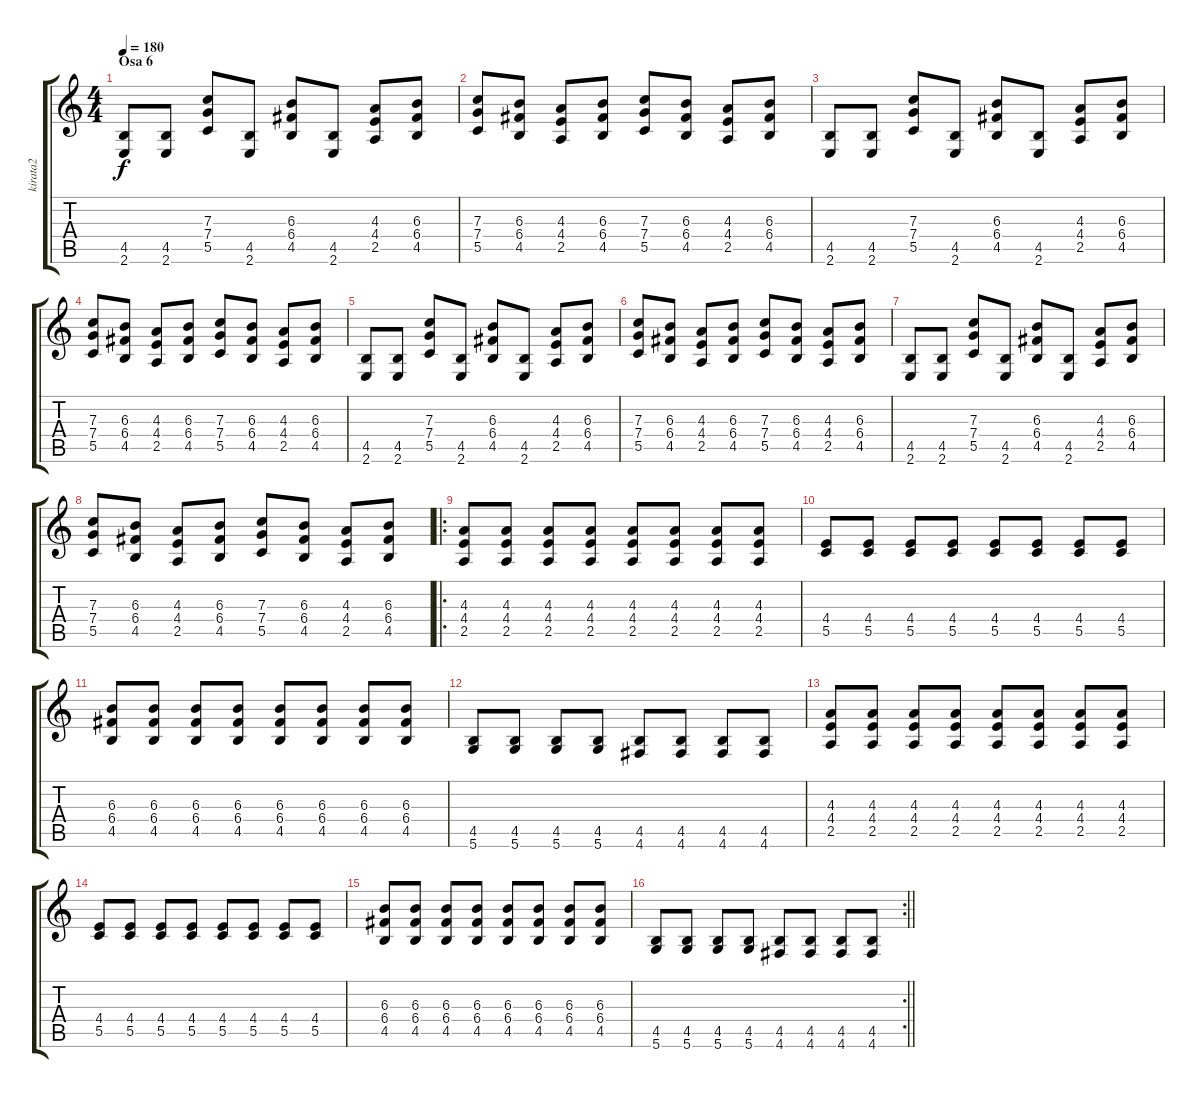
\track ("kirata2" "kirata2") {instrument distortionguitar}
\staff {score tabs}
\tuning (D4 A3 F3 C3 G2 D2) {hide}
\ts (4 4)
\section ("" "Osa 6")
\tempo 180
\clef g2
\ks c
(4.5 2.6).8{dy f} (4.5 2.6).8 (7.3 7.4 5.5).8 (4.5 2.6).8 (6.3 6.4 4.5).8 (4.5 2.6).8 (4.3 4.4 2.5).8 (6.3 6.4 4.5).8 |
(7.3 7.4 5.5).8 (6.3 6.4 4.5).8 (4.3 4.4 2.5).8 (6.3 6.4 4.5).8 (7.3 7.4 5.5).8 (6.3 6.4 4.5).8 (4.3 4.4 2.5).8 (6.3 6.4 4.5).8 |
(4.5 2.6).8 (4.5 2.6).8 (7.3 7.4 5.5).8 (4.5 2.6).8 (6.3 6.4 4.5).8 (4.5 2.6).8 (4.3 4.4 2.5).8 (6.3 6.4 4.5).8 |
(7.3 7.4 5.5).8 (6.3 6.4 4.5).8 (4.3 4.4 2.5).8 (6.3 6.4 4.5).8 (7.3 7.4 5.5).8 (6.3 6.4 4.5).8 (4.3 4.4 2.5).8 (6.3 6.4 4.5).8 |
(4.5 2.6).8 (4.5 2.6).8 (7.3 7.4 5.5).8 (4.5 2.6).8 (6.3 6.4 4.5).8 (4.5 2.6).8 (4.3 4.4 2.5).8 (6.3 6.4 4.5).8 |
(7.3 7.4 5.5).8 (6.3 6.4 4.5).8 (4.3 4.4 2.5).8 (6.3 6.4 4.5).8 (7.3 7.4 5.5).8 (6.3 6.4 4.5).8 (4.3 4.4 2.5).8 (6.3 6.4 4.5).8 |
(4.5 2.6).8 (4.5 2.6).8 (7.3 7.4 5.5).8 (4.5 2.6).8 (6.3 6.4 4.5).8 (4.5 2.6).8 (4.3 4.4 2.5).8 (6.3 6.4 4.5).8 |
(7.3 7.4 5.5).8 (6.3 6.4 4.5).8 (4.3 4.4 2.5).8 (6.3 6.4 4.5).8 (7.3 7.4 5.5).8 (6.3 6.4 4.5).8 (4.3 4.4 2.5).8 (6.3 6.4 4.5).8 |
\ro
(4.3 4.4 2.5).8 (4.3 4.4 2.5).8 (4.3 4.4 2.5).8 (4.3 4.4 2.5).8 (4.3 4.4 2.5).8 (4.3 4.4 2.5).8 (4.3 4.4 2.5).8 (4.3 4.4 2.5).8 |
(4.4 5.5).8 (4.4 5.5).8 (4.4 5.5).8 (4.4 5.5).8 (4.4 5.5).8 (4.4 5.5).8 (4.4 5.5).8 (4.4 5.5).8 |
(6.3 6.4 4.5).8 (6.3 6.4 4.5).8 (6.3 6.4 4.5).8 (6.3 6.4 4.5).8 (6.3 6.4 4.5).8 (6.3 6.4 4.5).8 (6.3 6.4 4.5).8 (6.3 6.4 4.5).8 |
(4.5 5.6).8 (4.5 5.6).8 (4.5 5.6).8 (4.5 5.6).8 (4.5 4.6).8 (4.5 4.6).8 (4.5 4.6).8 (4.5 4.6).8 |
(4.3 4.4 2.5).8 (4.3 4.4 2.5).8 (4.3 4.4 2.5).8 (4.3 4.4 2.5).8 (4.3 4.4 2.5).8 (4.3 4.4 2.5).8 (4.3 4.4 2.5).8 (4.3 4.4 2.5).8 |
(4.4 5.5).8 (4.4 5.5).8 (4.4 5.5).8 (4.4 5.5).8 (4.4 5.5).8 (4.4 5.5).8 (4.4 5.5).8 (4.4 5.5).8 |
(6.3 6.4 4.5).8 (6.3 6.4 4.5).8 (6.3 6.4 4.5).8 (6.3 6.4 4.5).8 (6.3 6.4 4.5).8 (6.3 6.4 4.5).8 (6.3 6.4 4.5).8 (6.3 6.4 4.5).8 |
\rc 2
\barLineRight lightlight
(4.5 5.6).8 (4.5 5.6).8 (4.5 5.6).8 (4.5 5.6).8 (4.5 4.6).8 (4.5 4.6).8 (4.5 4.6).8 (4.5 4.6).8
